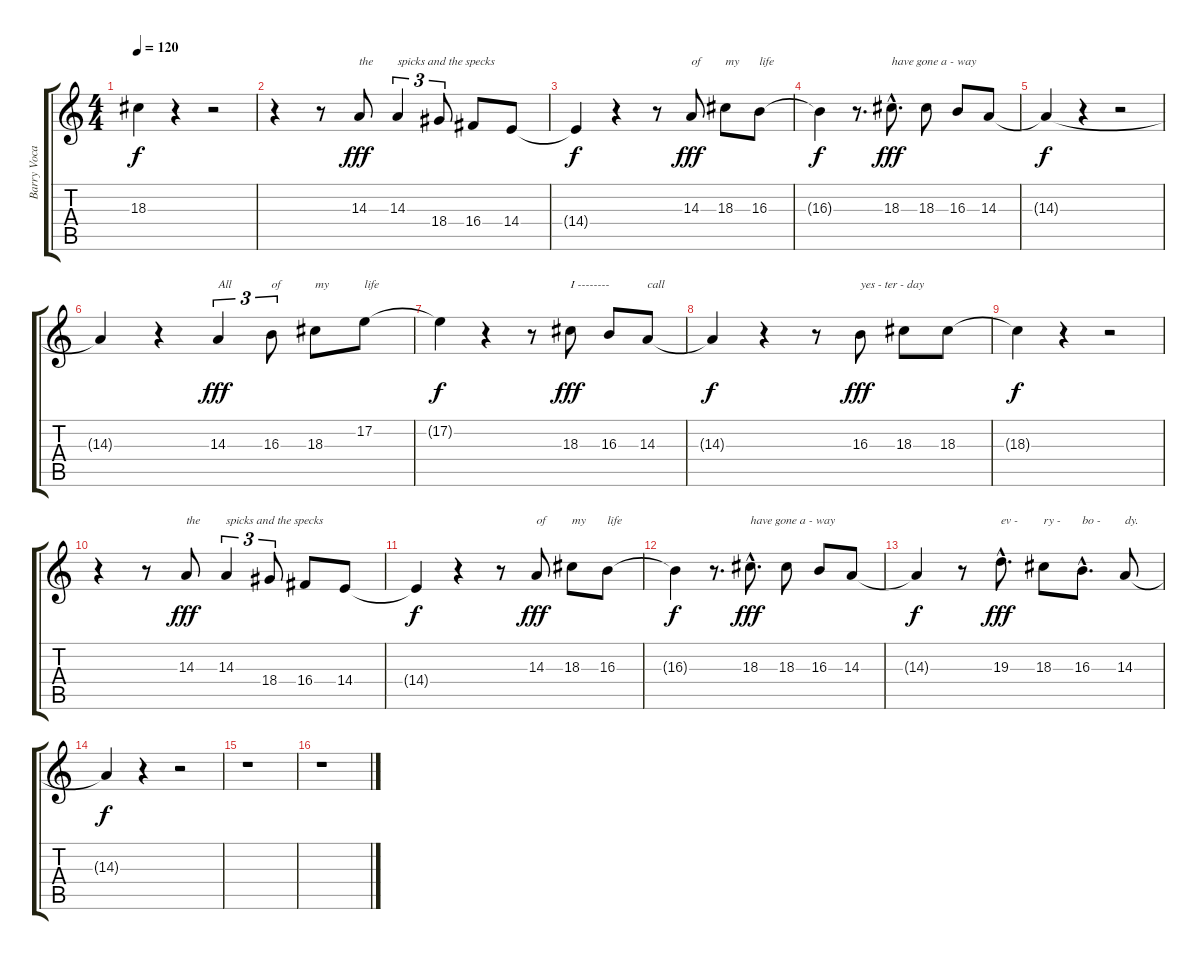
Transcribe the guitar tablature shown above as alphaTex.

\track ("Barry Vocals" "Barry Voca") {instrument clarinet}
\staff {score tabs}
\tuning (E4 B3 G3 D3 A2 E2) {hide}
\ts (4 4)
\tempo 120
\clef g2
\ks c
18.3{t}.4{dy f} r.4 r.2 |
r.4 r.8 14.3.8{txt "the" dy fff} 14.3.4{tu (3 2) txt "spicks and the specks"} 18.4.8{tu (3 2)} 16.4.8 14.4.8 |
14.4{t}.4{dy f} r.4 r.8 14.3.8{txt "of" dy fff} 18.3.8{txt "my"} 16.3.8{txt "life"} |
16.3{t}.4{dy f} r.8{d} 18.3{hac}.8{d txt "have gone a - way" dy fff} 18.3.8{txt " "} 16.3.8{txt " "} 14.3.8{txt " "} |
14.3{t}.4{dy f} r.4 r.2 |
14.3{t}.4 r.4 14.3.4{tu (3 2) txt "All" dy fff} 16.3.8{tu (3 2) txt "of"} 18.3.8{txt "my"} 17.2.8{txt "life"} |
17.2{t}.4{dy f} r.4 r.8 18.3.8{txt "I --------" dy fff} 16.3.8{txt " "} 14.3.8{txt "call"} |
14.3{t}.4{dy f} r.4 r.8 16.3.8{txt "yes - ter - day" dy fff} 18.3.8{txt " "} 18.3.8{txt " "} |
18.3{t}.4{dy f} r.4 r.2 |
r.4 r.8 14.3.8{txt "the" dy fff} 14.3.4{tu (3 2) txt "spicks and the specks"} 18.4.8{tu (3 2)} 16.4.8 14.4.8 |
14.4{t}.4{dy f} r.4 r.8 14.3.8{txt "of" dy fff} 18.3.8{txt "my"} 16.3.8{txt "life"} |
16.3{t}.4{dy f} r.8{d} 18.3{hac}.8{d txt "have gone a - way" dy fff} 18.3.8{txt " "} 16.3.8{txt " "} 14.3.8{txt " "} |
14.3{t}.4{dy f} r.8 19.3{hac}.8{d txt "ev -" dy fff} 18.3.8{txt "ry -"} 16.3{hac}.8{d txt "bo -"} 14.3.8{txt "dy."} |
14.3{t}.4{dy f} r.4 r.2 |
r.1 |
r.1
